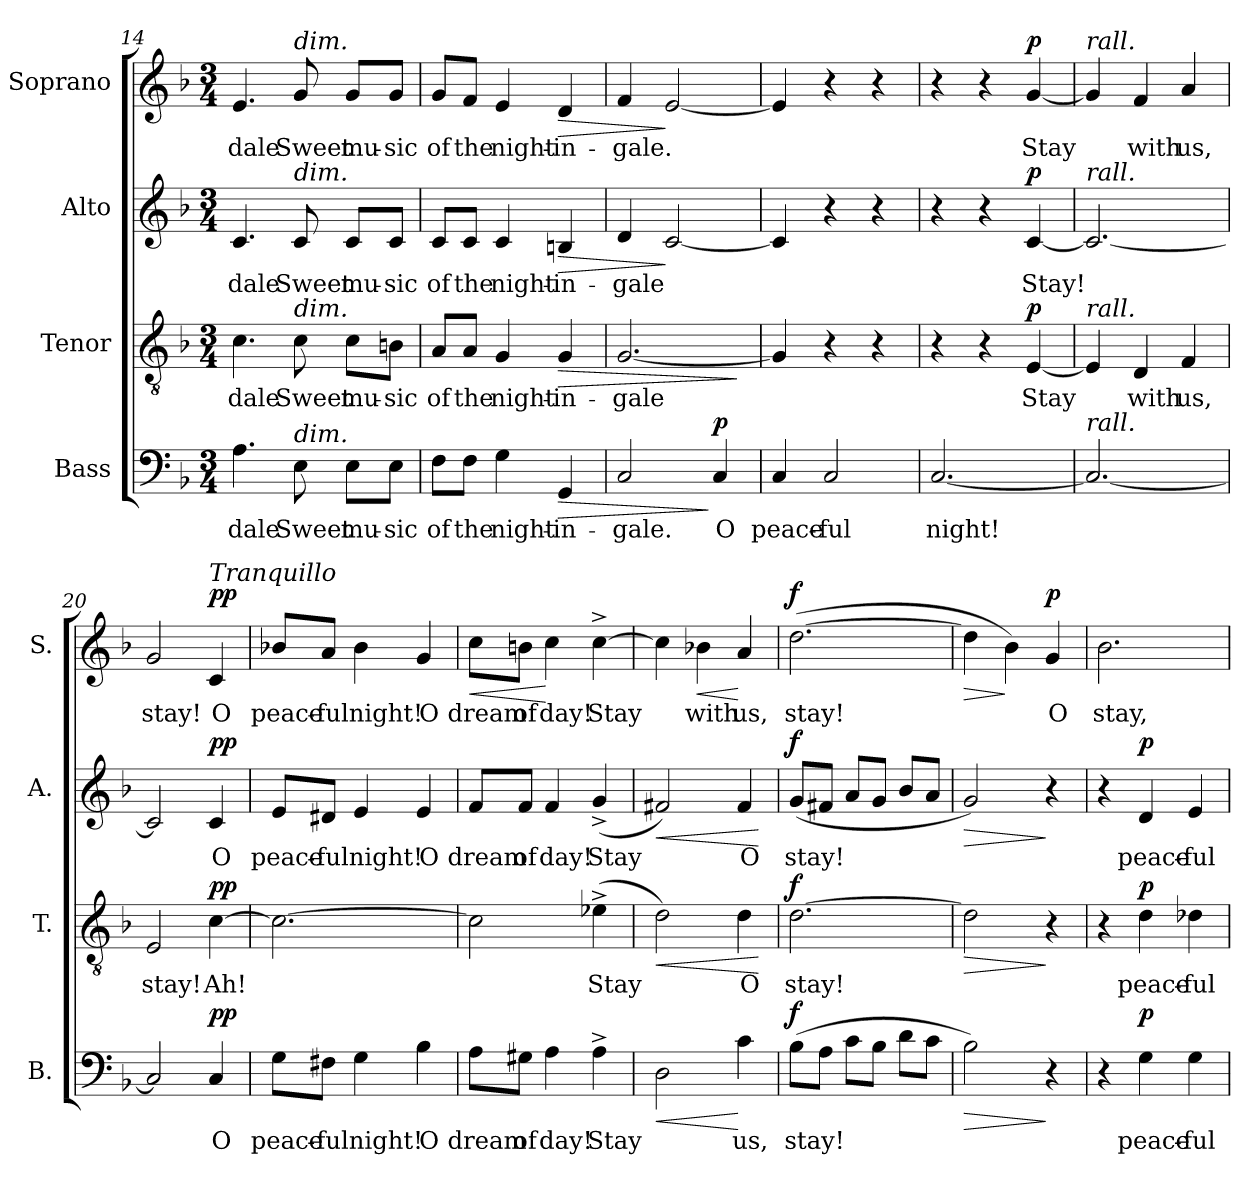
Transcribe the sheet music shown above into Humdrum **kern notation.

**kern	**text	**dynam	**kern	**text	**dynam	**kern	**text	**dynam	**kern	**text	**dynam
*part4	*part4	*part4	*part3	*part3	*part3	*part2	*part2	*part2	*part1	*part1	*part1
*staff4	*staff4	*staff4	*staff3	*staff3	*staff3	*staff2	*staff2	*staff2	*staff1	*staff1	*staff1
*I"Bass	*	*	*I"Tenor	*	*	*I"Alto	*	*	*I"Soprano	*	*
*I'B.	*	*	*I'T.	*	*	*I'A.	*	*	*I'S.	*	*
*clefF4	*	*	*clefGv2	*	*	*clefG2	*	*	*clefG2	*	*
*	*	*	*ITrd7c12	*	*	*	*	*	*	*	*
*k[b-]	*	*	*k[b-]	*	*	*k[b-]	*	*	*k[b-]	*	*
*F:	*	*	*F:	*	*	*F:	*	*	*F:	*	*
*M3/4	*	*	*M3/4	*	*	*M3/4	*	*	*M3/4	*	*
=14	=14	=14	=14	=14	=14	=14	=14	=14	=14	=14	=14
!	!LO:LY:b	!	!	!LO:LY:b	!	!	!LO:LY:b	!	!	!LO:LY:b	!
4.A\	dale	.	4.C\	dale	.	4.c/	dale	.	4.e/	dale	.
!	!	!	!	!	!	!	!	!	!LO:TX:a:i:t=dim.	!	!
!	!	!	!	!	!	!LO:TX:a:i:t=dim.	!	!	!	!	!
!	!	!	!LO:TX:a:i:t=dim.	!	!	!	!	!	!	!	!
!LO:TX:a:i:t=dim.	!	!	!	!	!	!	!	!	!	!	!
!	!LO:LY:b	!	!	!LO:LY:b	!	!	!LO:LY:b	!	!	!LO:LY:b	!
8E\	Sweet	.	8C\	Sweet	.	8c/	Sweet	.	8g/	Sweet	.
!	!LO:LY:b	!	!	!LO:LY:b	!	!	!LO:LY:b	!	!	!LO:LY:b	!
8E\L	mu-	.	8C\L	mu-	.	8c/L	mu-	.	8g/L	mu-	.
!	!LO:LY:b	!	!	!LO:LY:b	!	!	!LO:LY:b	!	!	!LO:LY:b	!
8E\J	-sic	.	8BBn\J	-sic	.	8c/J	-sic	.	8g/J	-sic	.
=15	=15	=15	=15	=15	=15	=15	=15	=15	=15	=15	=15
!	!LO:LY:b	!	!	!LO:LY:b	!	!	!LO:LY:b	!	!	!LO:LY:b	!
8F\L	of	.	8AA/L	of	.	8c/L	of	.	8g/L	of	.
!	!LO:LY:b	!	!	!LO:LY:b	!	!	!LO:LY:b	!	!	!LO:LY:b	!
8F\J	the	.	8AA/J	the	.	8c/J	the	.	8f/J	the	.
!	!LO:LY:b	!	!	!LO:LY:b	!	!	!LO:LY:b	!	!	!LO:LY:b	!
4G\	night-	.	4GG/	night-	.	4c/	night-	.	4e/	night-	.
!	!LO:LY:b	!LO:HP:b	!	!LO:LY:b	!LO:HP:b	!	!LO:LY:b	!LO:HP:b	!	!LO:LY:b	!LO:HP:b
4GG/	-in-	>	4GG/	-in-	>	4Bn/	-in-	>	4d/	-in-	>
=16	=16	=16	=16	=16	=16	=16	=16	=16	=16	=16	=16
!	!LO:LY:b	!	!	!LO:LY:b	!	!	!LO:LY:b	!	!	!LO:LY:b	!
2C/	-gale.	.	[<2.GG/	-gale	.	4d/	-gale	.	4f/	-gale.	.
.	.	.	.	.	.	[<2c/	.	]	[<2e/	.	]
!	!LO:LY:b	!LO:DY:n=1:a	!	!	!	!	!	!	!	!	!
4C/	O	] p	.	.	.	.	.	.	.	.	.
.	.	.	.	.	]	.	.	.	.	.	.
!!LO:PB:g=z
=17	=17	=17	=17	=17	=17	=17	=17	=17	=17	=17	=17
!	!LO:LY:b	!	!	!	!	!	!	!	!	!	!
4C/	peace-	.	4GG/]	.	.	4c/]	.	.	4e/]	.	.
!	!LO:LY:b	!	!	!	!	!	!	!	!	!	!
2C/	-ful	.	4r	.	.	4r	.	.	4r	.	.
.	.	.	4r	.	.	4r	.	.	4r	.	.
=18	=18	=18	=18	=18	=18	=18	=18	=18	=18	=18	=18
!	!LO:LY:b	!	!	!	!	!	!	!	!	!	!
[<2.C/	night!	.	4r	.	.	4r	.	.	4r	.	.
.	.	.	4r	.	.	4r	.	.	4r	.	.
!	!	!	!	!LO:LY:b	!LO:DY:a	!	!LO:LY:b	!LO:DY:a	!	!LO:LY:b	!LO:DY:a
.	.	.	[<4EE/	Stay	p	[<4c/	Stay!	p	[<4g/	Stay	p
=19	=19	=19	=19	=19	=19	=19	=19	=19	=19	=19	=19
!	!	!	!	!	!	!	!	!	!LO:TX:a:i:t=rall.	!	!
!	!	!	!	!	!	!LO:TX:a:i:t=rall.	!	!	!	!	!
!	!	!	!LO:TX:a:i:t=rall.	!	!	!	!	!	!	!	!
!LO:TX:a:i:t=rall.	!	!	!	!	!	!	!	!	!	!	!
2.C/_	.	.	4EE/]	.	.	2.c/_	.	.	4g/]	.	.
!	!	!	!	!LO:LY:b	!	!	!	!	!	!LO:LY:b	!
.	.	.	4DD/	with	.	.	.	.	4f/	with	.
!	!	!	!	!LO:LY:b	!	!	!	!	!	!LO:LY:b	!
.	.	.	4FF/	us,	.	.	.	.	4a/	us,	.
=20	=20	=20	=20	=20	=20	=20	=20	=20	=20	=20	=20
!	!	!	!	!LO:LY:b	!	!	!	!	!	!LO:LY:b	!
2C/]	.	.	2EE/	stay!	.	2c/]	.	.	2g/	stay!	.
!	!	!	!	!	!	!	!	!	!LO:TX:a:i:t=Tranquillo	!	!
!	!LO:LY:b	!LO:DY:a	!	!LO:LY:b	!LO:DY:a	!	!LO:LY:b	!LO:DY:a	!	!LO:LY:b	!LO:DY:a
4C/	O	pp	[>4C\	Ah!	pp	4c/	O	pp	4c/	O	pp
=21	=21	=21	=21	=21	=21	=21	=21	=21	=21	=21	=21
!	!LO:LY:b	!	!	!	!	!	!LO:LY:b	!	!	!LO:LY:b	!
8G\L	peace-	.	2.C\_	.	.	8e/L	peace-	.	8b-X/L	peace-	.
!	!LO:LY:b	!	!	!	!	!	!LO:LY:b	!	!	!LO:LY:b	!
8F#X\J	-ful	.	.	.	.	8d#X/J	-ful	.	8a/J	-ful	.
!	!LO:LY:b	!	!	!	!	!	!LO:LY:b	!	!	!LO:LY:b	!
4G\	night!	.	.	.	.	4e/	night!	.	4b-\	night!	.
!	!LO:LY:b	!	!	!	!	!	!LO:LY:b	!	!	!LO:LY:b	!
4B-\	O	.	.	.	.	4e/	O	.	4g/	O	.
=22	=22	=22	=22	=22	=22	=22	=22	=22	=22	=22	=22
!	!LO:LY:b	!	!	!	!	!	!LO:LY:b	!	!	!LO:LY:b	!LO:HP:b
8A\L	dream	.	2C\]	.	.	8f/L	dream	.	8cc\L	dream	<
!	!LO:LY:b	!	!	!	!	!	!LO:LY:b	!	!	!LO:LY:b	!
8G#X\J	of	.	.	.	.	8f/J	of	.	8bn\J	of	.
!	!LO:LY:b	!	!	!	!	!	!LO:LY:b	!	!	!LO:LY:b	!
4A\	day!	.	.	.	.	4f/	day!	.	4cc\	day!	[
!	!LO:LY:b	!	!	!LO:LY:b	!	!	!LO:LY:b	!	!	!LO:LY:b	!
4A^>\	Stay	.	(>4E-X^>\	Stay	.	(<4g^</	Stay	.	[>4cc^>\	Stay	.
!!LO:LB:g=z
=23	=23	=23	=23	=23	=23	=23	=23	=23	=23	=23	=23
!	!	!LO:HP:b	!	!	!LO:HP:b	!	!	!LO:HP:b	!	!	!
2D\	.	<	2D\)	.	<	2f#X/)	.	<	4cc\]	.	.
!	!	!	!	!	!	!	!	!	!	!LO:LY:b	!LO:HP:b
.	.	.	.	.	.	.	.	.	4b-X\	with	<
!	!LO:LY:b	!	!	!LO:LY:b	!	!	!LO:LY:b	!	!	!LO:LY:b	!
4c\	us,	[	4D\	O	.	4f#/	O	.	4a/	us,	[
.	.	.	.	.	[	.	.	[	.	.	.
=24	=24	=24	=24	=24	=24	=24	=24	=24	=24	=24	=24
!	!LO:LY:b	!LO:DY:a	!	!LO:LY:b	!LO:DY:a	!	!LO:LY:b	!LO:DY:a	!	!LO:LY:b	!LO:DY:a
(>8B-\L	stay!	f	[>2.D\	stay!	f	(<8g/L	stay!	f	(>[>2.dd\	stay!	f
8A\J	.	.	.	.	.	8f#X/J	.	.	.	.	.
8c\L	.	.	.	.	.	8a/L	.	.	.	.	.
8B-\J	.	.	.	.	.	8g/J	.	.	.	.	.
8d\L	.	.	.	.	.	8b-/L	.	.	.	.	.
8c\J	.	.	.	.	.	8a/J	.	.	.	.	.
=25	=25	=25	=25	=25	=25	=25	=25	=25	=25	=25	=25
!	!	!LO:HP:b	!	!	!LO:HP:b	!	!	!LO:HP:b	!	!	!LO:HP:b
2B-\)	.	>	2D\]	.	>	2g/)	.	>	4dd\]	.	>
.	.	.	.	.	.	.	.	.	4b-\)	.	]
!	!	!	!	!	!	!	!	!	!	!LO:LY:b	!LO:DY:a
4r	.	]	4r	.	]	4r	.	]	4g/	O	p
=26	=26	=26	=26	=26	=26	=26	=26	=26	=26	=26	=26
!	!	!	!	!	!	!	!	!	!	!LO:LY:b	!
4r	.	.	4r	.	.	4r	.	.	2.b-\	stay,	.
!	!LO:LY:b	!LO:DY:a	!	!LO:LY:b	!LO:DY:a	!	!LO:LY:b	!LO:DY:a	!	!	!
4G\	peace-	p	4D\	peace-	p	4d/	peace-	p	.	.	.
!	!LO:LY:b	!	!	!LO:LY:b	!	!	!LO:LY:b	!	!	!	!
4G\	-ful	.	4D-X\	-ful	.	4e/	-ful	.	.	.	.
=	=	=	=	=	=	=	=	=	=	=	=
*-	*-	*-	*-	*-	*-	*-	*-	*-	*-	*-	*-
